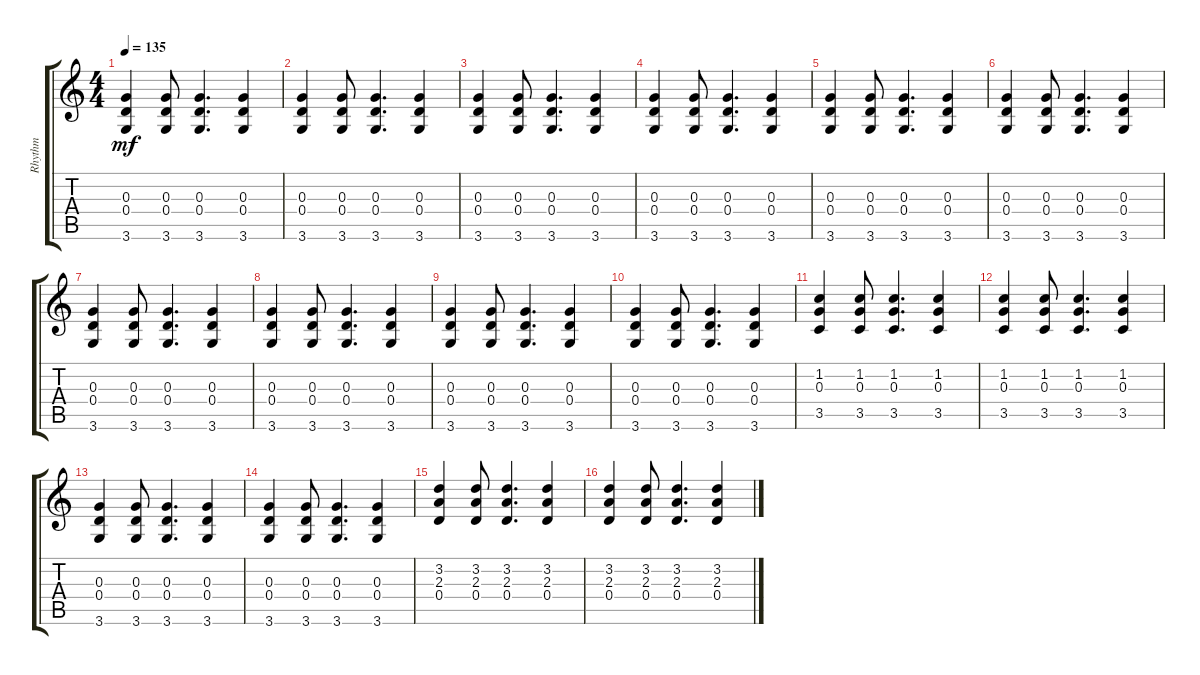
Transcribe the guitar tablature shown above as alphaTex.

\track ("Rhythm" "Rhythm") {instrument acousticguitarsteel}
\staff {score tabs}
\tuning (E4 B3 G3 D3 A2 E2) {hide}
\ts (4 4)
\tempo 135
\clef g2
\ks c
(0.3 0.4 3.6).4{dy mf} (0.3 0.4 3.6).8 (0.3 0.4 3.6).4{d} (0.3 0.4 3.6).4 |
(0.3 0.4 3.6).4 (0.3 0.4 3.6).8 (0.3 0.4 3.6).4{d} (0.3 0.4 3.6).4 |
(0.3 0.4 3.6).4 (0.3 0.4 3.6).8 (0.3 0.4 3.6).4{d} (0.3 0.4 3.6).4 |
(0.3 0.4 3.6).4 (0.3 0.4 3.6).8 (0.3 0.4 3.6).4{d} (0.3 0.4 3.6).4 |
(0.3 0.4 3.6).4 (0.3 0.4 3.6).8 (0.3 0.4 3.6).4{d} (0.3 0.4 3.6).4 |
(0.3 0.4 3.6).4 (0.3 0.4 3.6).8 (0.3 0.4 3.6).4{d} (0.3 0.4 3.6).4 |
(0.3 0.4 3.6).4 (0.3 0.4 3.6).8 (0.3 0.4 3.6).4{d} (0.3 0.4 3.6).4 |
(0.3 0.4 3.6).4 (0.3 0.4 3.6).8 (0.3 0.4 3.6).4{d} (0.3 0.4 3.6).4 |
(0.3 0.4 3.6).4 (0.3 0.4 3.6).8 (0.3 0.4 3.6).4{d} (0.3 0.4 3.6).4 |
(0.3 0.4 3.6).4 (0.3 0.4 3.6).8 (0.3 0.4 3.6).4{d} (0.3 0.4 3.6).4 |
(1.2 0.3 3.5).4 (1.2 0.3 3.5).8 (1.2 0.3 3.5).4{d} (1.2 0.3 3.5).4 |
(1.2 0.3 3.5).4 (1.2 0.3 3.5).8 (1.2 0.3 3.5).4{d} (1.2 0.3 3.5).4 |
(0.3 0.4 3.6).4 (0.3 0.4 3.6).8 (0.3 0.4 3.6).4{d} (0.3 0.4 3.6).4 |
(0.3 0.4 3.6).4 (0.3 0.4 3.6).8 (0.3 0.4 3.6).4{d} (0.3 0.4 3.6).4 |
(3.2 2.3 0.4).4 (3.2 2.3 0.4).8 (3.2 2.3 0.4).4{d} (3.2 2.3 0.4).4 |
(3.2 2.3 0.4).4 (3.2 2.3 0.4).8 (3.2 2.3 0.4).4{d} (3.2 2.3 0.4).4
